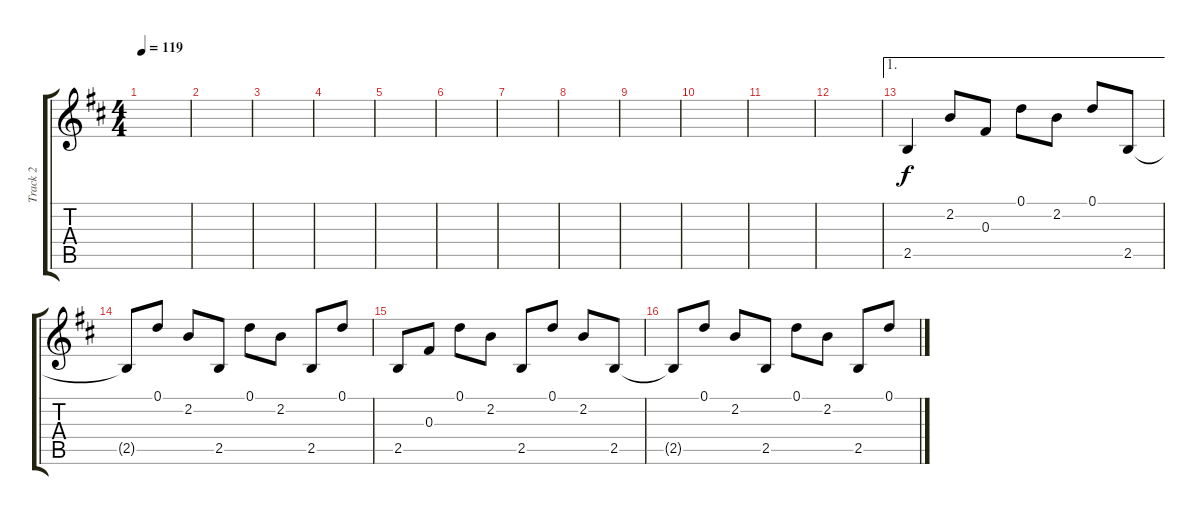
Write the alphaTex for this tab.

\track ("Track 2" "Track 2") {instrument acousticguitarsteel}
\staff {score tabs}
\tuning (D4 A3 Gb3 D3 A2 D2) {hide}
\ts (4 4)
\tempo 119
\clef g2
\ks d
|
|
|
|
|
|
|
|
|
|
|
|
\ae 1
2.5.4{volume 2} 2.2.8 0.3.8 0.1.8 2.2.8 0.1.8 2.5.8 |
2.5{t}.8 0.1.8 2.2.8 2.5.8 0.1.8 2.2.8 2.5.8 0.1.8 |
2.5.8 0.3.8 0.1.8 2.2.8 2.5.8 0.1.8 2.2.8 2.5.8 |
2.5{t}.8 0.1.8 2.2.8 2.5.8 0.1.8 2.2.8 2.5.8 0.1.8
